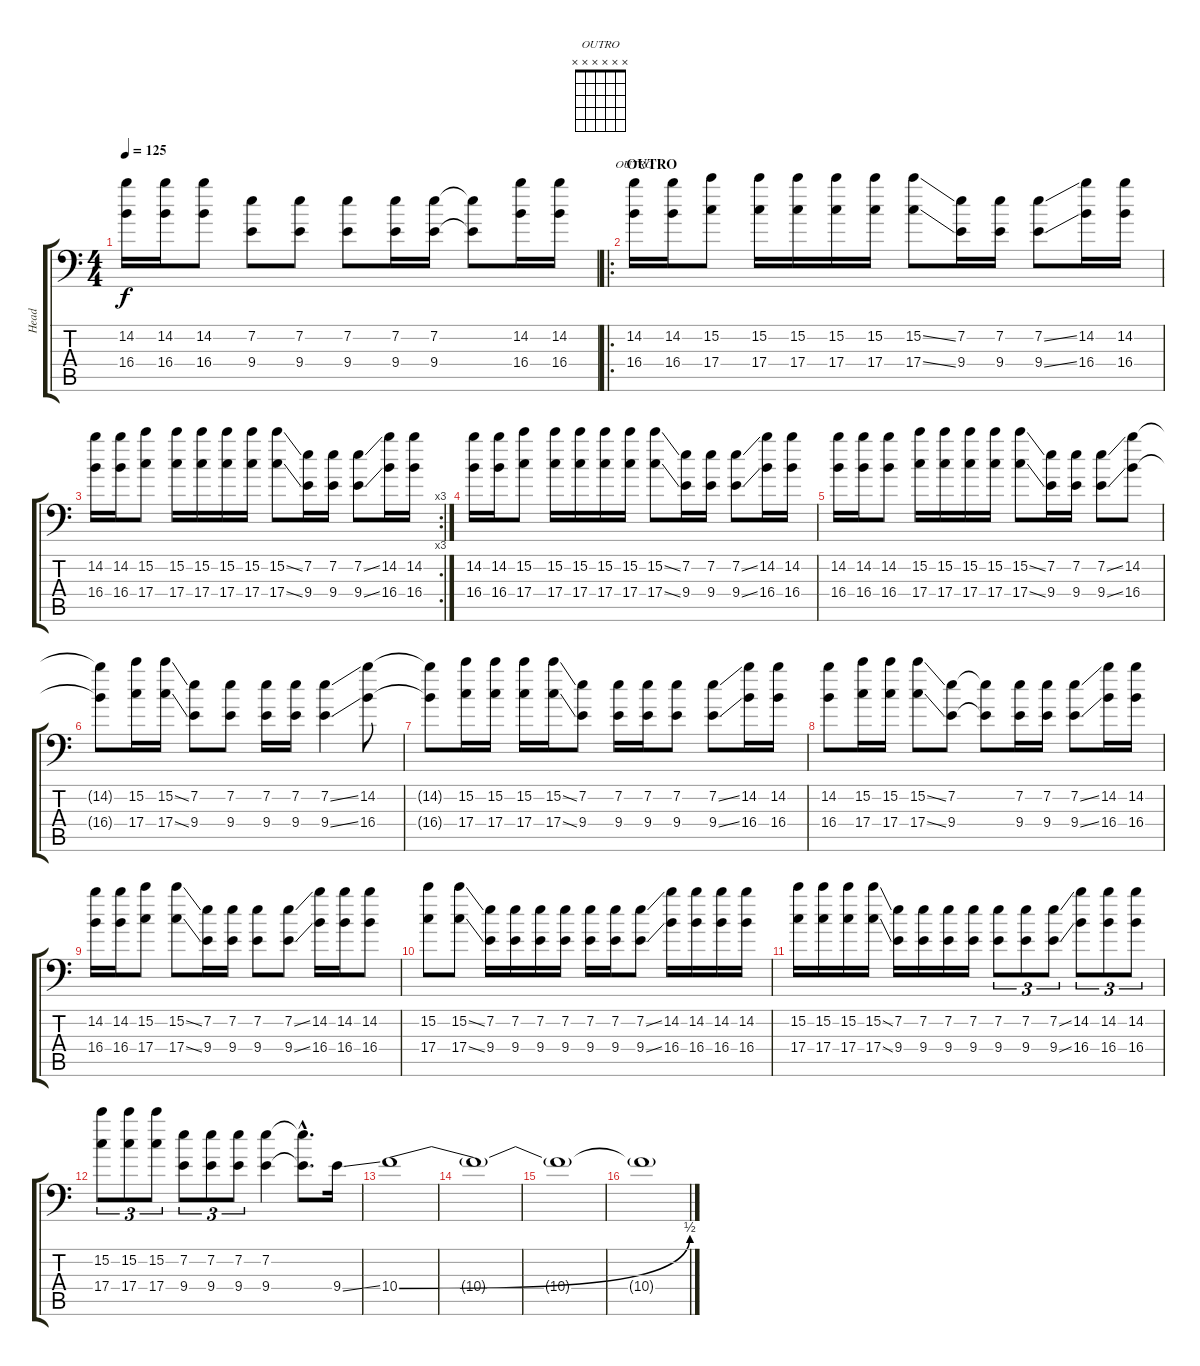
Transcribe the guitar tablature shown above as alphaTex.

\track ("Head" "Head") {instrument overdrivenguitar}
\staff {score tabs}
\tuning (D4 A3 F3 G2 D2 A1) {hide}
\chord ("OUTRO" x x x x x x) {firstfret 0}
\ts (4 4)
\tempo 125
\clef f4
\ks c
(14.2 16.4).16{dy f} (14.2 16.4).16 (14.2 16.4).8 (7.2 9.4).8 (7.2 9.4).8 (7.2 9.4).8 (7.2 9.4).16 (7.2 9.4).16 (7.2{t} 9.4{t}).8 (14.2 16.4).16 (14.2 16.4).16 |
\ro
\section ("" "OUTRO")
(14.2 16.4).16{ch "OUTRO"} (14.2 16.4).16 (15.2 17.4).8 (15.2 17.4).16 (15.2 17.4).16 (15.2 17.4).16 (15.2 17.4).16 (15.2{ss} 17.4{ss}).8 (7.2 9.4).16 (7.2 9.4).16 (7.2{ss} 9.4{ss}).8 (14.2 16.4).16 (14.2 16.4).16 |
\rc 3
(14.2 16.4).16 (14.2 16.4).16 (15.2 17.4).8 (15.2 17.4).16 (15.2 17.4).16 (15.2 17.4).16 (15.2 17.4).16 (15.2{ss} 17.4{ss}).8 (7.2 9.4).16 (7.2 9.4).16 (7.2{ss} 9.4{ss}).8 (14.2 16.4).16 (14.2 16.4).16 |
(14.2 16.4).16 (14.2 16.4).16 (15.2 17.4).8 (15.2 17.4).16 (15.2 17.4).16 (15.2 17.4).16 (15.2 17.4).16 (15.2{ss} 17.4{ss}).8 (7.2 9.4).16 (7.2 9.4).16 (7.2{ss} 9.4{ss}).8 (14.2 16.4).16 (14.2 16.4).16 |
(14.2 16.4).16 (14.2 16.4).16 (14.2 16.4).8 (15.2 17.4).16 (15.2 17.4).16 (15.2 17.4).16 (15.2 17.4).16 (15.2{ss} 17.4{ss}).8 (7.2 9.4).16 (7.2 9.4).16 (7.2{ss} 9.4{ss}).8 (14.2 16.4).8 |
(14.2{t} 16.4{t}).8 (15.2 17.4).16 (15.2{ss} 17.4{ss}).16 (7.2 9.4).8 (7.2 9.4).8 (7.2 9.4).16 (7.2 9.4).16 (7.2{ss} 9.4{ss}).4 (14.2 16.4).8 |
(14.2{t} 16.4{t}).8 (15.2 17.4).16 (15.2 17.4).16 (15.2 17.4).16 (15.2{ss} 17.4{ss}).16 (7.2 9.4).8 (7.2 9.4).16 (7.2 9.4).16 (7.2 9.4).8 (7.2{ss} 9.4{ss}).8 (14.2 16.4).16 (14.2 16.4).16 |
(14.2 16.4).8 (15.2 17.4).16 (15.2 17.4).16 (15.2{ss} 17.4{ss}).8 (7.2 9.4).8 (7.2{t} 9.4{t}).8 (7.2 9.4).16 (7.2 9.4).16 (7.2{ss} 9.4{ss}).8 (14.2 16.4).16 (14.2 16.4).16 |
(14.2 16.4).16 (14.2 16.4).16 (15.2 17.4).8 (15.2{ss} 17.4{ss}).8 (7.2 9.4).16 (7.2 9.4).16 (7.2 9.4).8 (7.2{ss} 9.4{ss}).8 (14.2 16.4).16 (14.2 16.4).16 (14.2 16.4).8 |
(15.2 17.4).8 (15.2{ss} 17.4{ss}).8 (7.2 9.4).16 (7.2 9.4).16 (7.2 9.4).16 (7.2 9.4).16 (7.2 9.4).16 (7.2 9.4).16 (7.2{ss} 9.4{ss}).8 (14.2 16.4).16 (14.2 16.4).16 (14.2 16.4).16 (14.2 16.4).16 |
(15.2 17.4).16 (15.2 17.4).16 (15.2 17.4).16 (15.2{ss} 17.4{ss}).16 (7.2 9.4).16 (7.2 9.4).16 (7.2 9.4).16 (7.2 9.4).16 (7.2 9.4).8{tu (3 2)} (7.2 9.4).8{tu (3 2)} (7.2{ss} 9.4{ss}).8{tu (3 2)} (14.2 16.4).8{tu (3 2)} (14.2 16.4).8{tu (3 2)} (14.2 16.4).8{tu (3 2)} |
(15.2 17.4).8{tu (3 2) volume 6} (15.2 17.4).8{tu (3 2)} (15.2 17.4).8{tu (3 2)} (7.2 9.4).8{tu (3 2)} (7.2 9.4).8{tu (3 2)} (7.2 9.4).8{tu (3 2)} (7.2 9.4).4 (7.2{hac t} 9.4{hac t}).8{d} 9.4{ss}.16 |
10.4{be (bend 0 0 60 2)}.1 |
10.4{t}.1{volume 0} |
10.4{t}.1 |
10.4{t}.1
